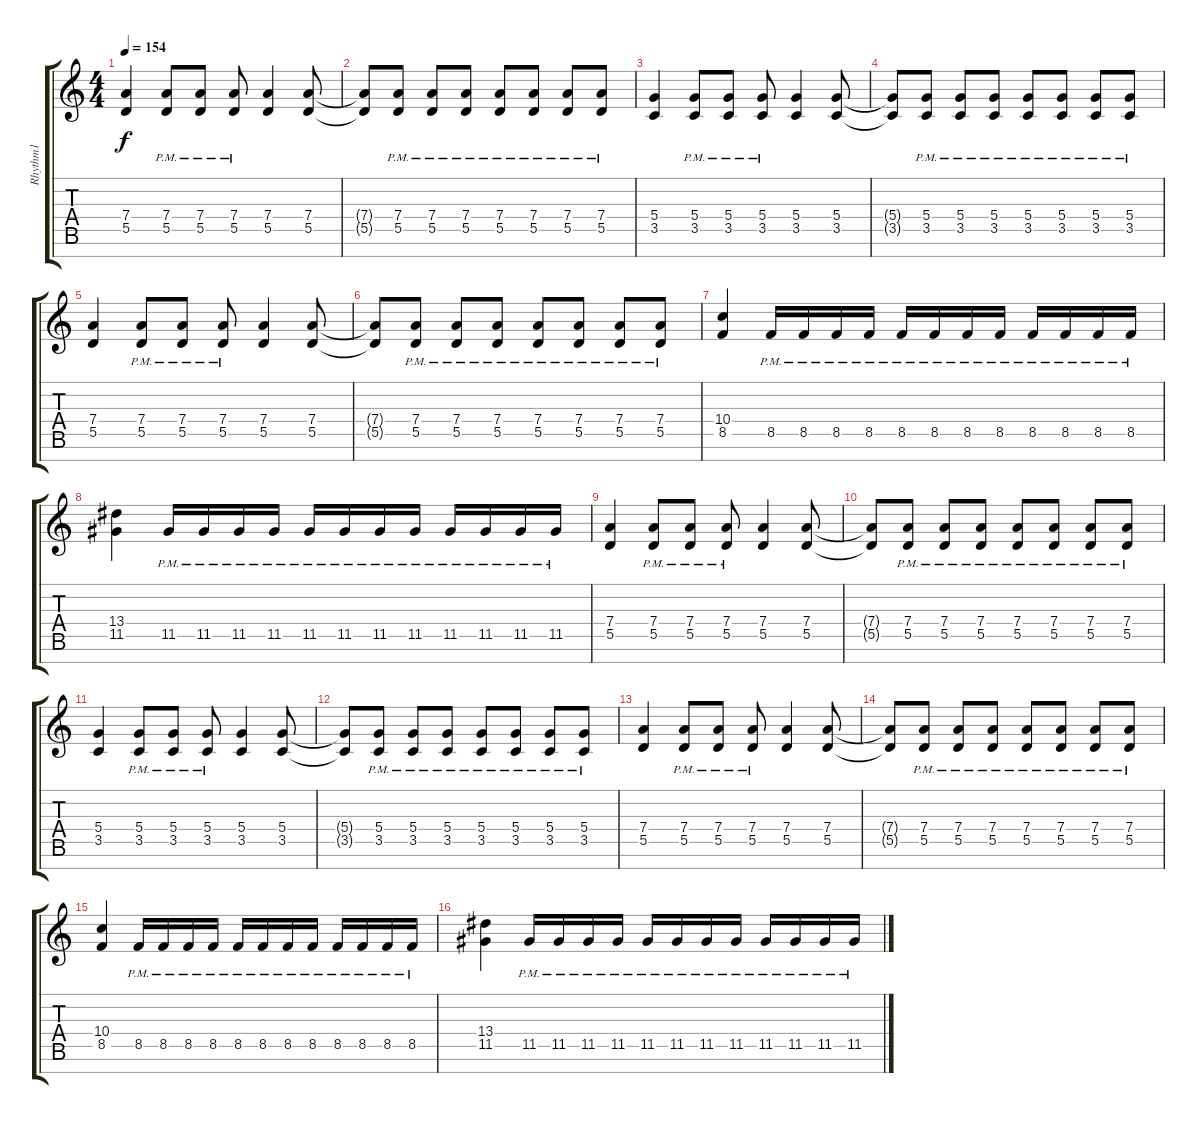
\track ("Rhythm1" "Rhythm1") {instrument distortionguitar}
\staff {score tabs}
\tuning (E4 B3 G3 D3 A2 E2 B1) {hide}
\ts (4 4)
\tempo 154
\clef g2
\ks c
(7.4 5.5).4{dy f} (7.4{pm} 5.5{pm}).8 (7.4{pm} 5.5{pm}).8 (7.4{pm} 5.5{pm}).8 (7.4 5.5).4 (7.4 5.5).8 |
(7.4{t} 5.5{t}).8 (7.4{pm} 5.5{pm}).8 (7.4{pm} 5.5{pm}).8 (7.4{pm} 5.5{pm}).8 (7.4{pm} 5.5{pm}).8 (7.4{pm} 5.5{pm}).8 (7.4{pm} 5.5{pm}).8 (7.4{pm} 5.5{pm}).8 |
(5.4 3.5).4 (5.4{pm} 3.5{pm}).8 (5.4{pm} 3.5{pm}).8 (5.4{pm} 3.5{pm}).8 (5.4 3.5).4 (5.4 3.5).8 |
(5.4{t} 3.5{t}).8 (5.4{pm} 3.5{pm}).8 (5.4{pm} 3.5{pm}).8 (5.4{pm} 3.5{pm}).8 (5.4{pm} 3.5{pm}).8 (5.4{pm} 3.5{pm}).8 (5.4{pm} 3.5{pm}).8 (5.4{pm} 3.5{pm}).8 |
(7.4 5.5).4 (7.4{pm} 5.5{pm}).8 (7.4{pm} 5.5{pm}).8 (7.4{pm} 5.5{pm}).8 (7.4 5.5).4 (7.4 5.5).8 |
(7.4{t} 5.5{t}).8 (7.4{pm} 5.5{pm}).8 (7.4{pm} 5.5{pm}).8 (7.4{pm} 5.5{pm}).8 (7.4{pm} 5.5{pm}).8 (7.4{pm} 5.5{pm}).8 (7.4{pm} 5.5{pm}).8 (7.4{pm} 5.5{pm}).8 |
(10.4 8.5).4 8.5{pm}.16 8.5{pm}.16 8.5{pm}.16 8.5{pm}.16 8.5{pm}.16 8.5{pm}.16 8.5{pm}.16 8.5{pm}.16 8.5{pm}.16 8.5{pm}.16 8.5{pm}.16 8.5{pm}.16 |
(13.4 11.5).4 11.5{pm}.16 11.5{pm}.16 11.5{pm}.16 11.5{pm}.16 11.5{pm}.16 11.5{pm}.16 11.5{pm}.16 11.5{pm}.16 11.5{pm}.16 11.5{pm}.16 11.5{pm}.16 11.5{pm}.16 |
(7.4 5.5).4 (7.4{pm} 5.5{pm}).8 (7.4{pm} 5.5{pm}).8 (7.4{pm} 5.5{pm}).8 (7.4 5.5).4 (7.4 5.5).8 |
(7.4{t} 5.5{t}).8 (7.4{pm} 5.5{pm}).8 (7.4{pm} 5.5{pm}).8 (7.4{pm} 5.5{pm}).8 (7.4{pm} 5.5{pm}).8 (7.4{pm} 5.5{pm}).8 (7.4{pm} 5.5{pm}).8 (7.4{pm} 5.5{pm}).8 |
(5.4 3.5).4 (5.4{pm} 3.5{pm}).8 (5.4{pm} 3.5{pm}).8 (5.4{pm} 3.5{pm}).8 (5.4 3.5).4 (5.4 3.5).8 |
(5.4{t} 3.5{t}).8 (5.4{pm} 3.5{pm}).8 (5.4{pm} 3.5{pm}).8 (5.4{pm} 3.5{pm}).8 (5.4{pm} 3.5{pm}).8 (5.4{pm} 3.5{pm}).8 (5.4{pm} 3.5{pm}).8 (5.4{pm} 3.5{pm}).8 |
(7.4 5.5).4 (7.4{pm} 5.5{pm}).8 (7.4{pm} 5.5{pm}).8 (7.4{pm} 5.5{pm}).8 (7.4 5.5).4 (7.4 5.5).8 |
(7.4{t} 5.5{t}).8 (7.4{pm} 5.5{pm}).8 (7.4{pm} 5.5{pm}).8 (7.4{pm} 5.5{pm}).8 (7.4{pm} 5.5{pm}).8 (7.4{pm} 5.5{pm}).8 (7.4{pm} 5.5{pm}).8 (7.4{pm} 5.5{pm}).8 |
(10.4 8.5).4 8.5{pm}.16 8.5{pm}.16 8.5{pm}.16 8.5{pm}.16 8.5{pm}.16 8.5{pm}.16 8.5{pm}.16 8.5{pm}.16 8.5{pm}.16 8.5{pm}.16 8.5{pm}.16 8.5{pm}.16 |
(13.4 11.5).4 11.5{pm}.16 11.5{pm}.16 11.5{pm}.16 11.5{pm}.16 11.5{pm}.16 11.5{pm}.16 11.5{pm}.16 11.5{pm}.16 11.5{pm}.16 11.5{pm}.16 11.5{pm}.16 11.5{pm}.16
